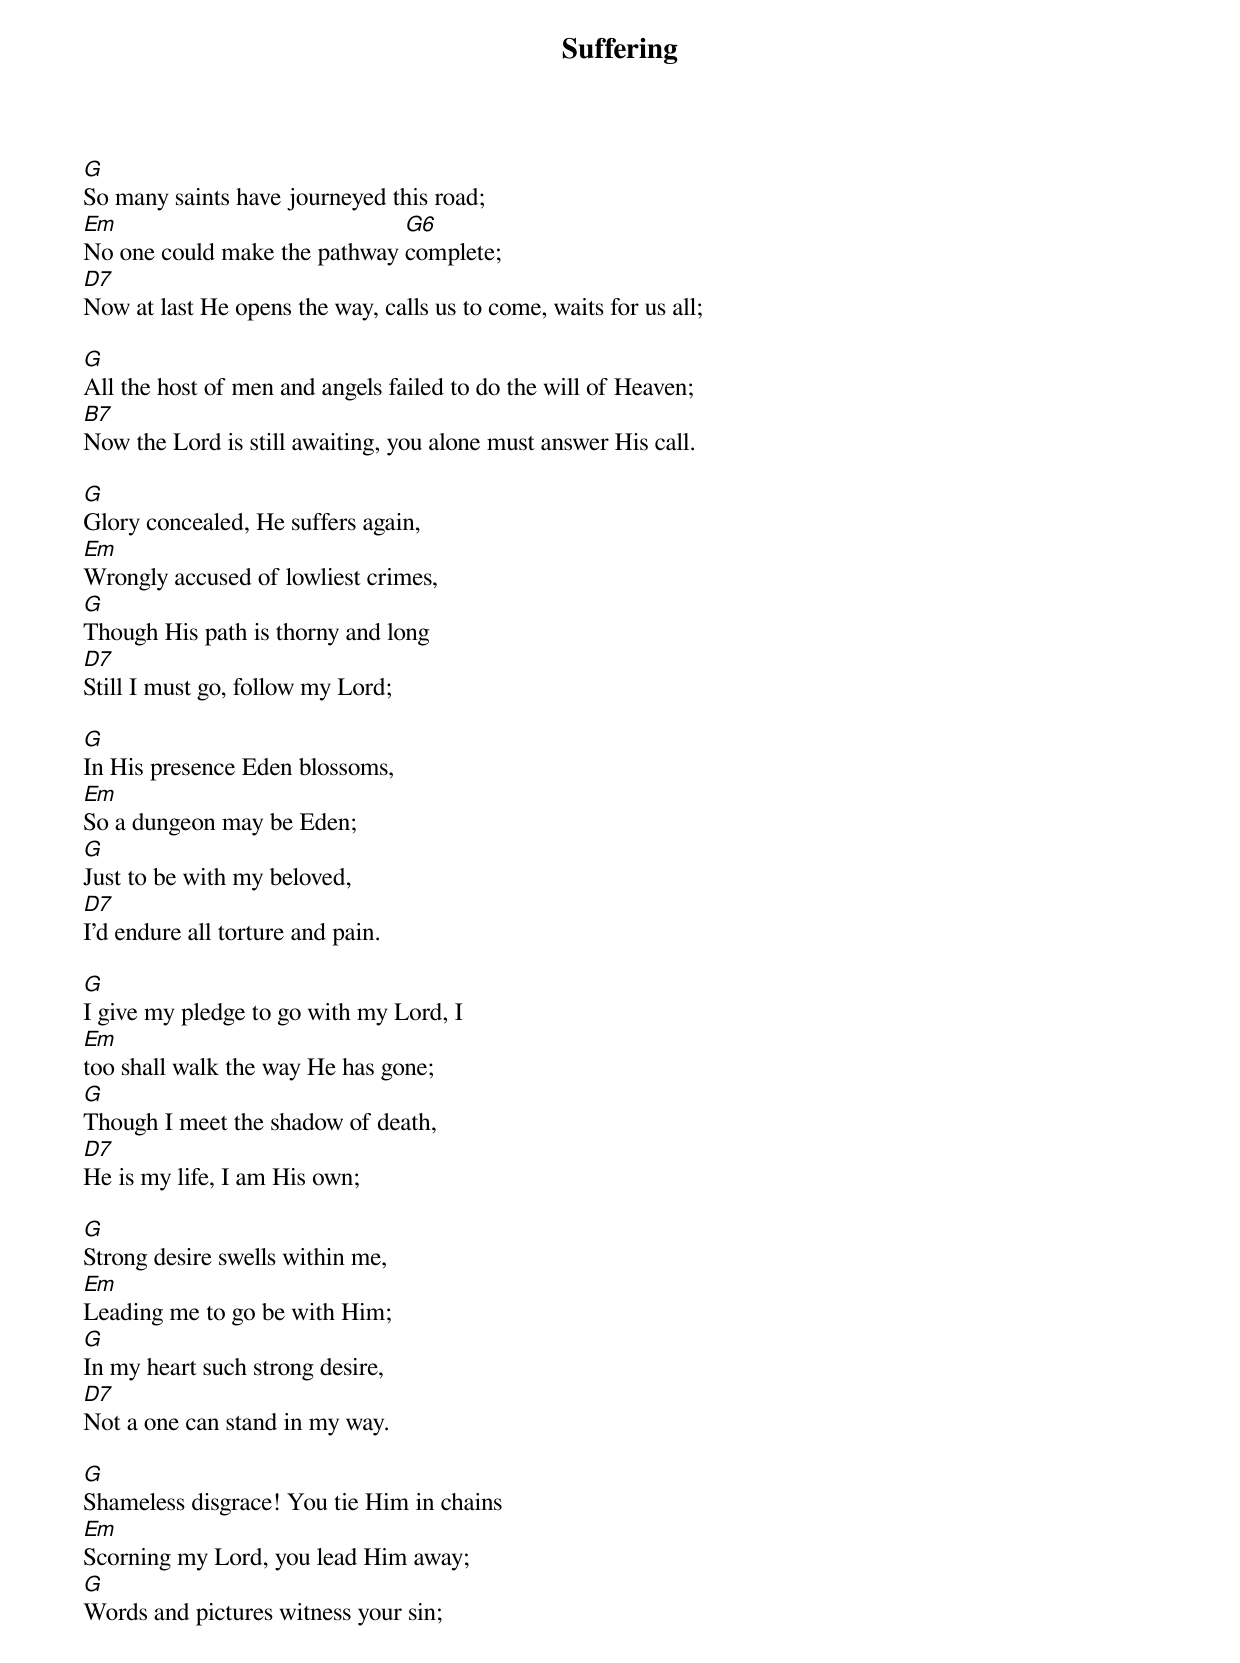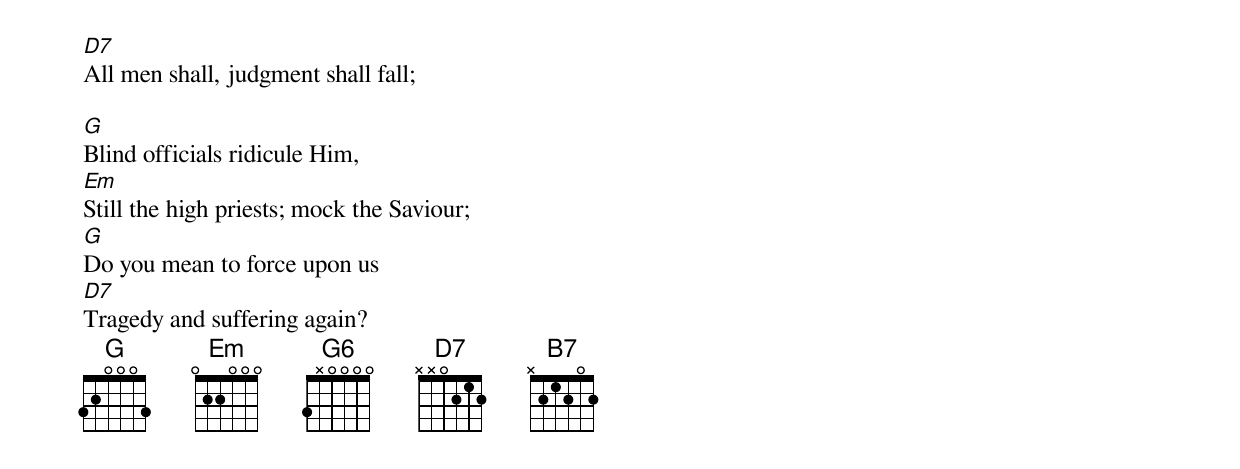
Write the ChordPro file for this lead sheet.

{title: Suffering}
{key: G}

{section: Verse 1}
[G]So many saints have journeyed this road;
[Em]No one could make the pathway [G6]complete;
[D7]Now at last He opens the way, calls us to come, waits for us all;

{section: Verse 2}
[G]All the host of men and angels failed to do the will of Heaven;
[B7]Now the Lord is still awaiting, you alone must answer His call.

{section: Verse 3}
[G]Glory concealed, He suffers again,
[Em]Wrongly accused of lowliest crimes,
[G]Though His path is thorny and long
[D7]Still I must go, follow my Lord;

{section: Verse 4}
[G]In His presence Eden blossoms,
[Em]So a dungeon may be Eden;
[G]Just to be with my beloved,
[D7]I'd endure all torture and pain.

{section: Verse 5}
[G]I give my pledge to go with my Lord, I
[Em]too shall walk the way He has gone;
[G]Though I meet the shadow of death,
[D7]He is my life, I am His own;

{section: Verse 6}
[G]Strong desire swells within me,
[Em]Leading me to go be with Him;
[G]In my heart such strong desire,
[D7]Not a one can stand in my way.

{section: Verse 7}
[G]Shameless disgrace! You tie Him in chains
[Em]Scorning my Lord, you lead Him away;
[G]Words and pictures witness your sin;
[D7]All men shall, judgment shall fall;

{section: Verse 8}
[G]Blind officials ridicule Him,
[Em]Still the high priests; mock the Saviour;
[G]Do you mean to force upon us
[D7]Tragedy and suffering again?
